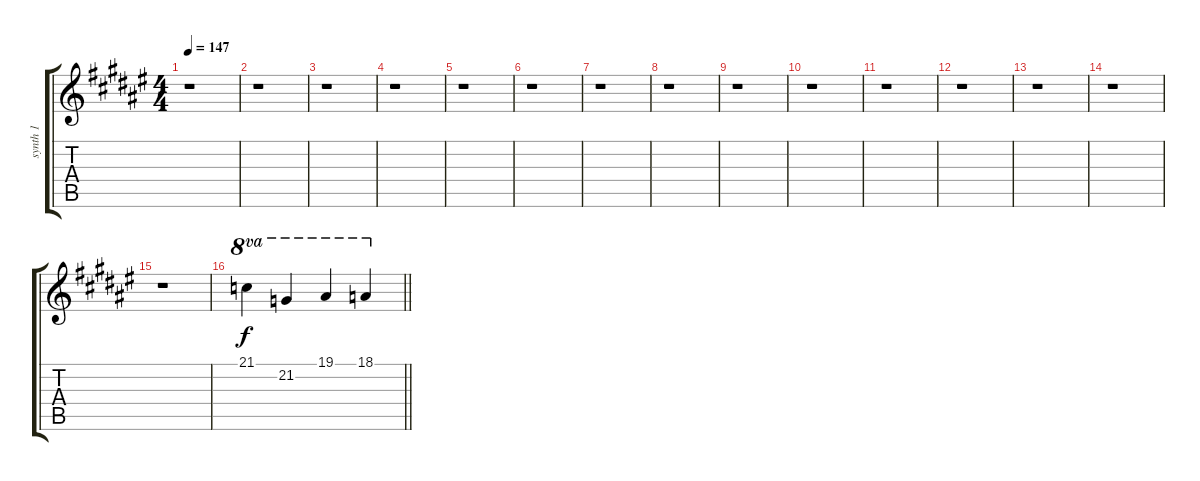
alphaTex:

\track ("synth 1" "synth 1") {instrument lead1square}
\staff {score tabs}
\tuning (Eb4 Bb3 Gb3 Db3 Ab2 Eb2) {hide}
\ts (4 4)
\tempo 147
\clef g2
\ks f#
r.1{dy f} |
\ks d#minor
r.1 |
r.1 |
r.1 |
\ks f#
r.1 |
\ks d#minor
r.1 |
r.1 |
r.1 |
\ks f#
r.1 |
\ks d#minor
r.1 |
r.1 |
r.1 |
\ks f#
r.1 |
\ks d#minor
r.1 |
r.1 |
\barLineRight lightlight
21.1.4{ot 8va} 21.2.4{ot 8va} 19.1.4{ot 8va} 18.1.4{ot 8va}
